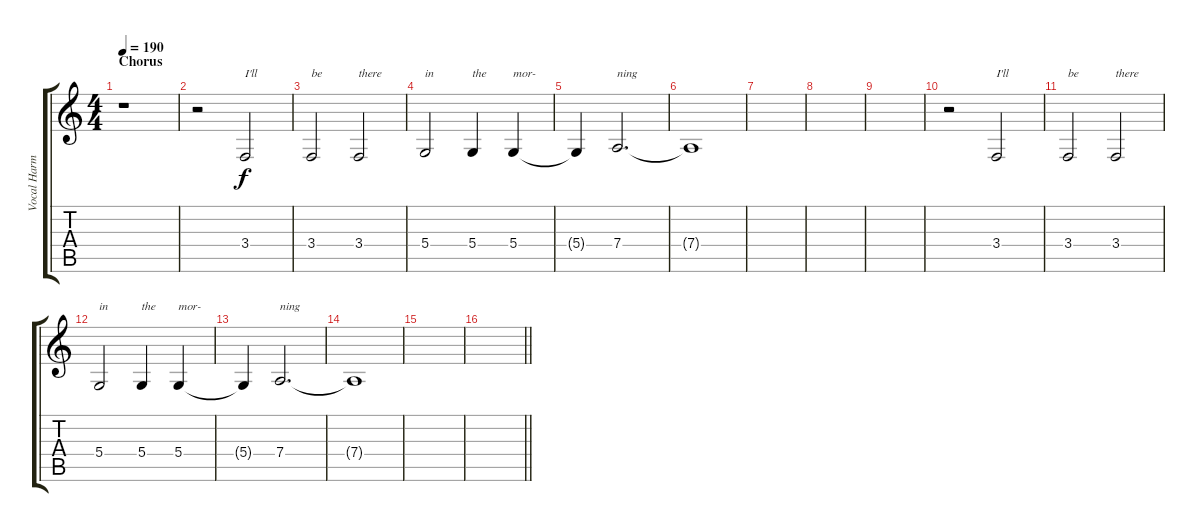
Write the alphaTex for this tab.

\track ("Vocal Harmony" "Vocal Harm") {instrument lead2sawtooth}
\staff {score tabs}
\tuning (E4 B3 G3 D3 A2 D2) {hide}
\ts (4 4)
\section ("" "Chorus")
\tempo 190
\clef g2
\ks c
r.1{dy f} |
r.2 3.4.2{txt "I'll"} |
3.4.2{txt "be"} 3.4.2{txt "there"} |
5.4.2{txt "in"} 5.4.4{txt "the"} 5.4.4{txt "mor-"} |
5.4{t}.4 7.4.2{d txt "ning"} |
7.4{t}.1 |
|
|
|
r.2 3.4.2{txt "I'll"} |
3.4.2{txt "be"} 3.4.2{txt "there"} |
5.4.2{txt "in"} 5.4.4{txt "the"} 5.4.4{txt "mor-"} |
5.4{t}.4 7.4.2{d txt "ning"} |
7.4{t}.1 |
|
\barLineRight lightlight
